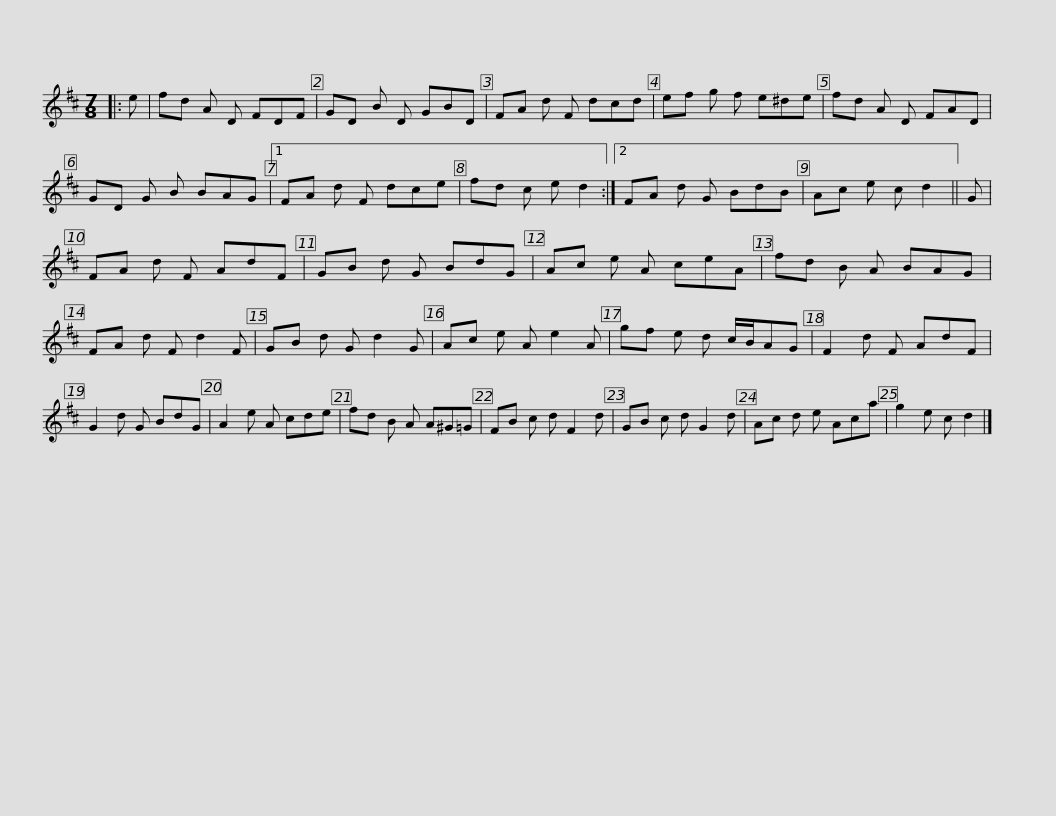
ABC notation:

X:1
L:1/8
M:7/8
I:linebreak $
K:D
V:1 treble
V:1
|: e | fd A D FDF | GD B D GBD | FA d F dcd | ef g f e^de | %5
 fd A D FAD |$ GD G B BAG |1 FA d F dce | fd c e d2 :|2 FA d G BdB | %10
 Ac e c d2 || G | FA d F AdF |$ GB d G BdG | Ac e A ceA | %15
 fd B A BAG | FA d F d2 F | GB d G d2 G | Ac e A e2 A |$ gf e d c/B/AG | %20
 F2 d F AdF | G2 d G BdG | A2 e A cde | fd B A A^G=G | FB c d F2 d |$ %25
 GB c d G2 d | Ac d e Aca | g2 e c d2 |] %28
